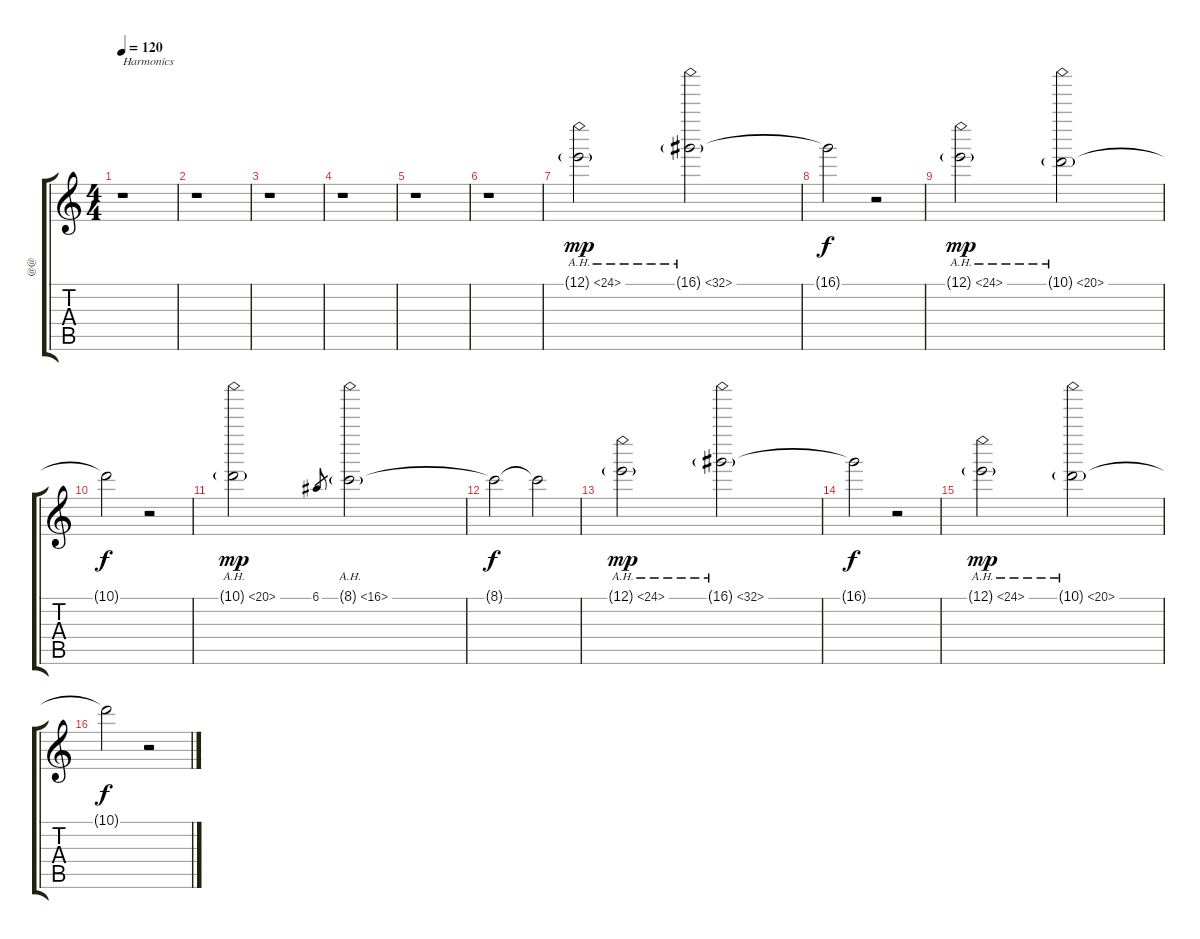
\track ("@@" "@@") {instrument acousticguitarnylon}
\staff {score tabs}
\tuning (E4 B3 G3 D3 A2 E2) {hide}
\ts (4 4)
\tempo 120
\clef g2
\ks c
r.1{txt "Harmonics" dy mp instrument acousticguitarnylon} |
r.1 |
r.1 |
r.1 |
r.1 |
r.1 |
12.1{ah 12 g}.2 16.1{ah 16 g}.2 |
16.1{t}.2{dy f} r.2 |
12.1{ah 12 g}.2{dy mp} 10.1{ah 10 g}.2 |
10.1{t}.2{dy f} r.2 |
10.1{ah 10 g}.2{dy mp} 6.1.8{gr} 8.1{ah 8 g}.2 |
8.1{t}.2{dy f} 8.1{t}.2 |
12.1{ah 12 g}.2{dy mp} 16.1{ah 16 g}.2 |
16.1{t}.2{dy f} r.2 |
12.1{ah 12 g}.2{dy mp} 10.1{ah 10 g}.2 |
10.1{t}.2{dy f} r.2
